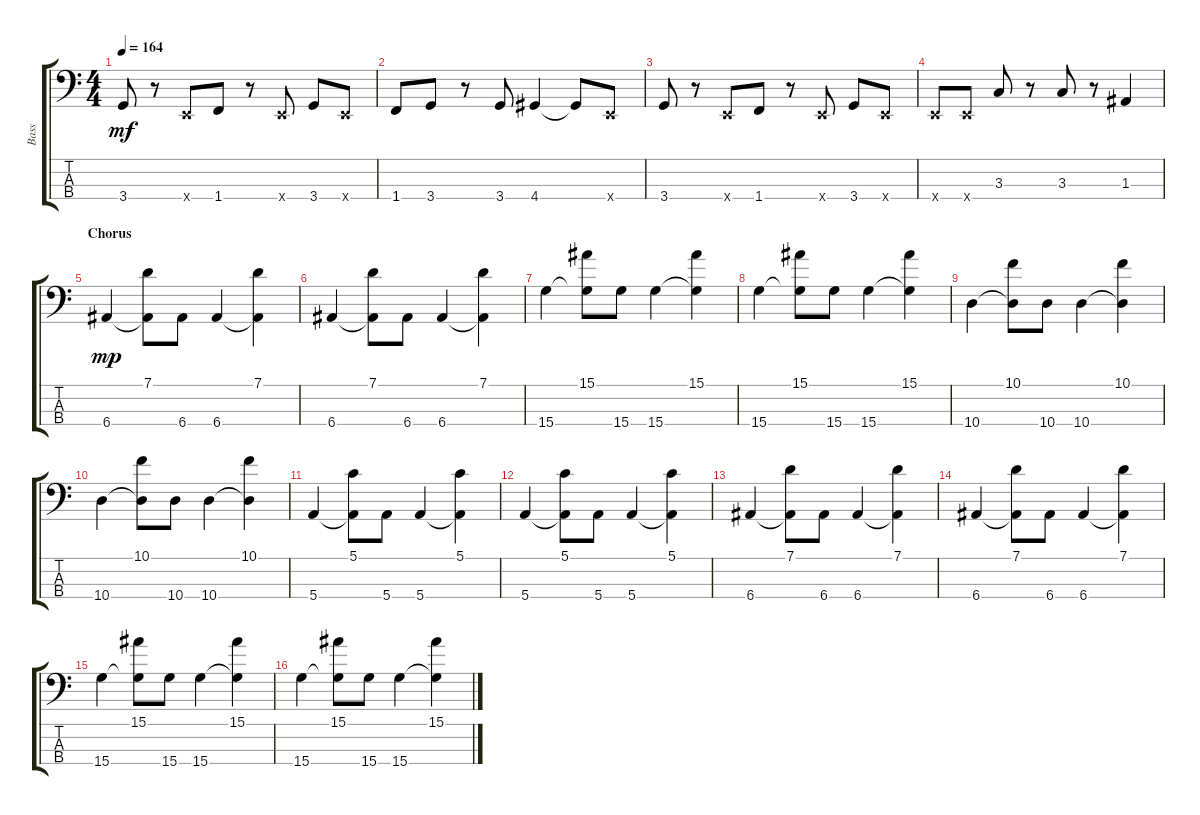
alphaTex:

\track ("Bass" "Bass") {instrument electricbassfinger}
\staff {score tabs}
\tuning (G2 D2 A1 E1) {hide}
\ts (4 4)
\tempo 164
\clef f4
\ks c
3.4.8{dy mf} r.8 0.4{x}.8 1.4.8 r.8 0.4{x}.8 3.4.8 0.4{x}.8 |
1.4.8 3.4.8 r.8 3.4.8 4.4.4 4.4{t}.8 0.4{x}.8 |
3.4.8 r.8 0.4{x}.8 1.4.8 r.8 0.4{x}.8 3.4.8 0.4{x}.8 |
0.4{x}.8 0.4{x}.8 3.3.8 r.8 3.3.8 r.8 1.3.4 |
\section ("" "Chorus")
6.4.4{dy mp} (7.1 6.4{t}).8 6.4.8 6.4.4 (7.1 6.4{t}).4 |
6.4.4 (7.1 6.4{t}).8 6.4.8 6.4.4 (7.1 6.4{t}).4 |
15.4.4 (15.1 15.4{t}).8 15.4.8 15.4.4 (15.1 15.4{t}).4 |
15.4.4 (15.1 15.4{t}).8 15.4.8 15.4.4 (15.1 15.4{t}).4 |
10.4.4 (10.1 10.4{t}).8 10.4.8 10.4.4 (10.1 10.4{t}).4 |
10.4.4 (10.1 10.4{t}).8 10.4.8 10.4.4 (10.1 10.4{t}).4 |
5.4.4 (5.1 5.4{t}).8 5.4.8 5.4.4 (5.1 5.4{t}).4 |
5.4.4 (5.1 5.4{t}).8 5.4.8 5.4.4 (5.1 5.4{t}).4 |
6.4.4 (7.1 6.4{t}).8 6.4.8 6.4.4 (7.1 6.4{t}).4 |
6.4.4 (7.1 6.4{t}).8 6.4.8 6.4.4 (7.1 6.4{t}).4 |
15.4.4 (15.1 15.4{t}).8 15.4.8 15.4.4 (15.1 15.4{t}).4 |
15.4.4 (15.1 15.4{t}).8 15.4.8 15.4.4 (15.1 15.4{t}).4
